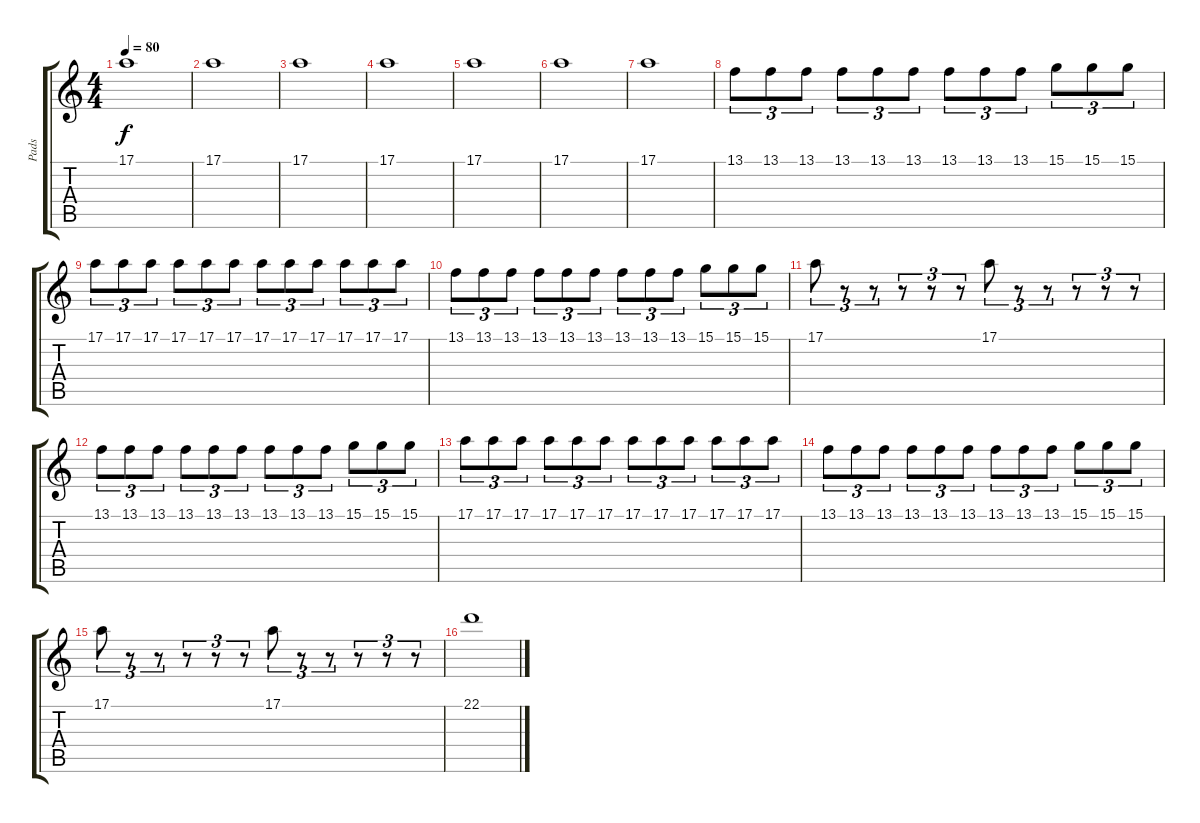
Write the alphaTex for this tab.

\track ("Pads" "Pads") {instrument fx5brightness}
\staff {score tabs}
\tuning (E4 B3 G3 D3 A2 E2) {hide}
\ts (4 4)
\tempo 80
\clef g2
\ks c
17.1.1{dy f} |
17.1.1 |
17.1.1 |
17.1.1 |
17.1.1 |
17.1.1 |
17.1.1 |
13.1.8{tu (3 2)} 13.1.8{tu (3 2)} 13.1.8{tu (3 2)} 13.1.8{tu (3 2)} 13.1.8{tu (3 2)} 13.1.8{tu (3 2)} 13.1.8{tu (3 2)} 13.1.8{tu (3 2)} 13.1.8{tu (3 2)} 15.1.8{tu (3 2)} 15.1.8{tu (3 2)} 15.1.8{tu (3 2)} |
17.1.8{tu (3 2)} 17.1.8{tu (3 2)} 17.1.8{tu (3 2)} 17.1.8{tu (3 2)} 17.1.8{tu (3 2)} 17.1.8{tu (3 2)} 17.1.8{tu (3 2)} 17.1.8{tu (3 2)} 17.1.8{tu (3 2)} 17.1.8{tu (3 2)} 17.1.8{tu (3 2)} 17.1.8{tu (3 2)} |
13.1.8{tu (3 2)} 13.1.8{tu (3 2)} 13.1.8{tu (3 2)} 13.1.8{tu (3 2)} 13.1.8{tu (3 2)} 13.1.8{tu (3 2)} 13.1.8{tu (3 2)} 13.1.8{tu (3 2)} 13.1.8{tu (3 2)} 15.1.8{tu (3 2)} 15.1.8{tu (3 2)} 15.1.8{tu (3 2)} |
17.1.8{tu (3 2)} r.8{tu (3 2)} r.8{tu (3 2)} r.8{tu (3 2)} r.8{tu (3 2)} r.8{tu (3 2)} 17.1.8{tu (3 2)} r.8{tu (3 2)} r.8{tu (3 2)} r.8{tu (3 2)} r.8{tu (3 2)} r.8{tu (3 2)} |
13.1.8{tu (3 2)} 13.1.8{tu (3 2)} 13.1.8{tu (3 2)} 13.1.8{tu (3 2)} 13.1.8{tu (3 2)} 13.1.8{tu (3 2)} 13.1.8{tu (3 2)} 13.1.8{tu (3 2)} 13.1.8{tu (3 2)} 15.1.8{tu (3 2)} 15.1.8{tu (3 2)} 15.1.8{tu (3 2)} |
17.1.8{tu (3 2)} 17.1.8{tu (3 2)} 17.1.8{tu (3 2)} 17.1.8{tu (3 2)} 17.1.8{tu (3 2)} 17.1.8{tu (3 2)} 17.1.8{tu (3 2)} 17.1.8{tu (3 2)} 17.1.8{tu (3 2)} 17.1.8{tu (3 2)} 17.1.8{tu (3 2)} 17.1.8{tu (3 2)} |
13.1.8{tu (3 2)} 13.1.8{tu (3 2)} 13.1.8{tu (3 2)} 13.1.8{tu (3 2)} 13.1.8{tu (3 2)} 13.1.8{tu (3 2)} 13.1.8{tu (3 2)} 13.1.8{tu (3 2)} 13.1.8{tu (3 2)} 15.1.8{tu (3 2)} 15.1.8{tu (3 2)} 15.1.8{tu (3 2)} |
17.1.8{tu (3 2)} r.8{tu (3 2)} r.8{tu (3 2)} r.8{tu (3 2)} r.8{tu (3 2)} r.8{tu (3 2)} 17.1.8{tu (3 2)} r.8{tu (3 2)} r.8{tu (3 2)} r.8{tu (3 2)} r.8{tu (3 2)} r.8{tu (3 2)} |
22.1.1
